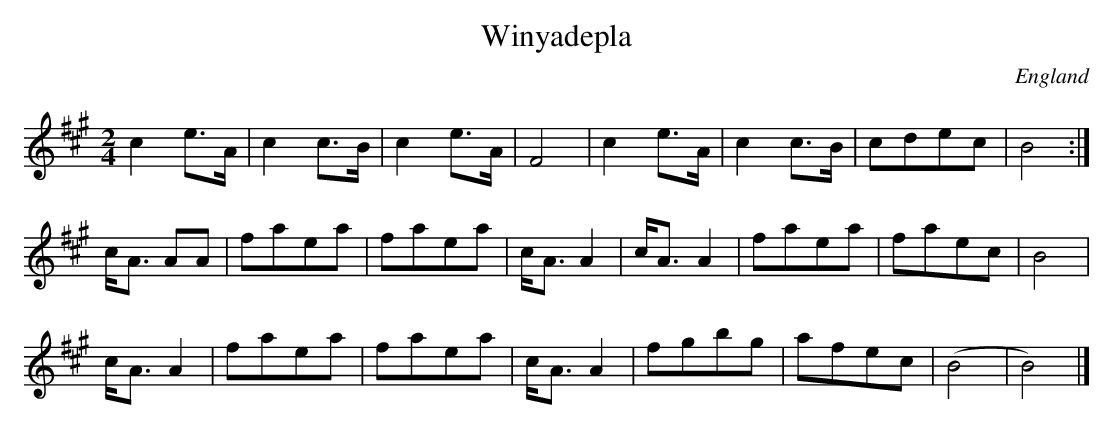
X:1
T:Winyadepla
O:England
M:2/4
L:1/8
K:Bdor
c2 e>A|c2 c>B|c2 e>A|F4|c2 e>A|c2c>B|cdec|B4:|
c<A AA|faea|faea|c<AA2|c<AA2|faea|faec|B4|
c<A A2|faea|faea|c<AA2|fgbg|afec|(B4|B4)|]
